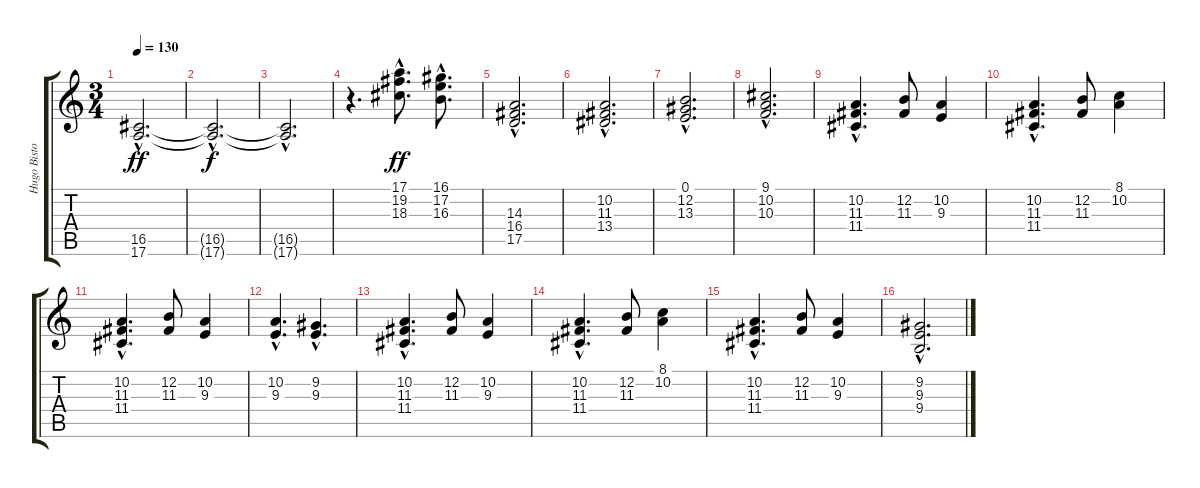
\track ("Hugo Bistolfi" "Hugo Bisto") {instrument stringensemble1}
\staff {score tabs}
\tuning (E4 B3 G3 D3 A2 E2) {hide}
\ts (3 4)
\tempo 130
\clef g2
\ks c
(16.5{hac} 17.6{hac}).2{d dy ff} |
(16.5{hac t} 17.6{hac t}).2{d dy f} |
(16.5{hac t} 17.6{hac t}).2{d} |
r.4{d} (17.1{hac} 19.2{hac} 18.3{hac}).8{d dy ff} (16.1{hac} 17.2{hac} 16.3{hac}).8{d} |
(14.3{hac} 16.4{hac} 17.5{hac}).2{d} |
(10.2{hac} 11.3{hac} 13.4{hac}).2{d} |
(0.1{hac} 12.2{hac} 13.3{hac}).2{d} |
(9.1{hac} 10.2{hac} 10.3{hac}).2{d} |
(10.2{hac} 11.3{hac} 11.4{hac}).4{d} (12.2 11.3).8 (10.2 9.3).4 |
(10.2{hac} 11.3{hac} 11.4{hac}).4{d} (12.2 11.3).8 (8.1 10.2).4 |
(10.2{hac} 11.3{hac} 11.4{hac}).4{d} (12.2 11.3).8 (10.2 9.3).4 |
(10.2{hac} 9.3{hac}).4{d} (9.2{hac} 9.3{hac}).4{d} |
(10.2{hac} 11.3{hac} 11.4{hac}).4{d} (12.2 11.3).8 (10.2 9.3).4 |
(10.2{hac} 11.3{hac} 11.4{hac}).4{d} (12.2 11.3).8 (8.1 10.2).4 |
(10.2{hac} 11.3{hac} 11.4{hac}).4{d} (12.2 11.3).8 (10.2 9.3).4 |
(9.2{hac} 9.3{hac} 9.4{hac}).2{d}
